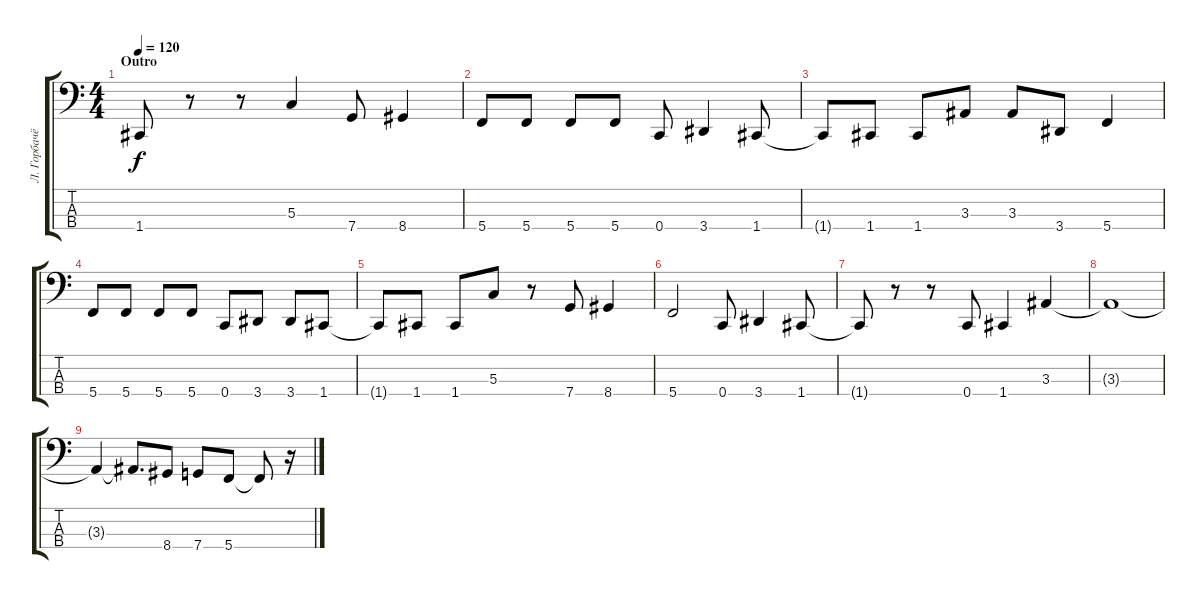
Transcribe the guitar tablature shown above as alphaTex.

\track ("Л. Горбачёв" "Л. Горбачё") {instrument electricbassfinger}
\staff {score tabs}
\tuning (F2 C2 G1 C1) {hide}
\ts (4 4)
\section ("" "Outro")
\tempo 120
\clef f4
\ks c
1.4{t}.8{dy f} r.8 r.8 5.3.4 7.4.8 8.4.4 |
5.4.8 5.4.8 5.4.8 5.4.8 0.4.8 3.4.4 1.4.8 |
1.4{t}.8 1.4.8 1.4.8 3.3.8 3.3.8 3.4.8 5.4.4 |
5.4.8 5.4.8 5.4.8 5.4.8 0.4.8 3.4.8 3.4.8 1.4.8 |
1.4{t}.8 1.4.8 1.4.8 5.3.8 r.8 7.4.8 8.4.4 |
5.4.2 0.4.8 3.4.4 1.4.8 |
1.4{t}.8 r.8 r.8 0.4.8 1.4.4 3.3.4 |
3.3{t}.1 |
3.3{t}.4 3.3{t}.8{d} 8.4.8 7.4.8 5.4.8 5.4{t}.8 r.16
